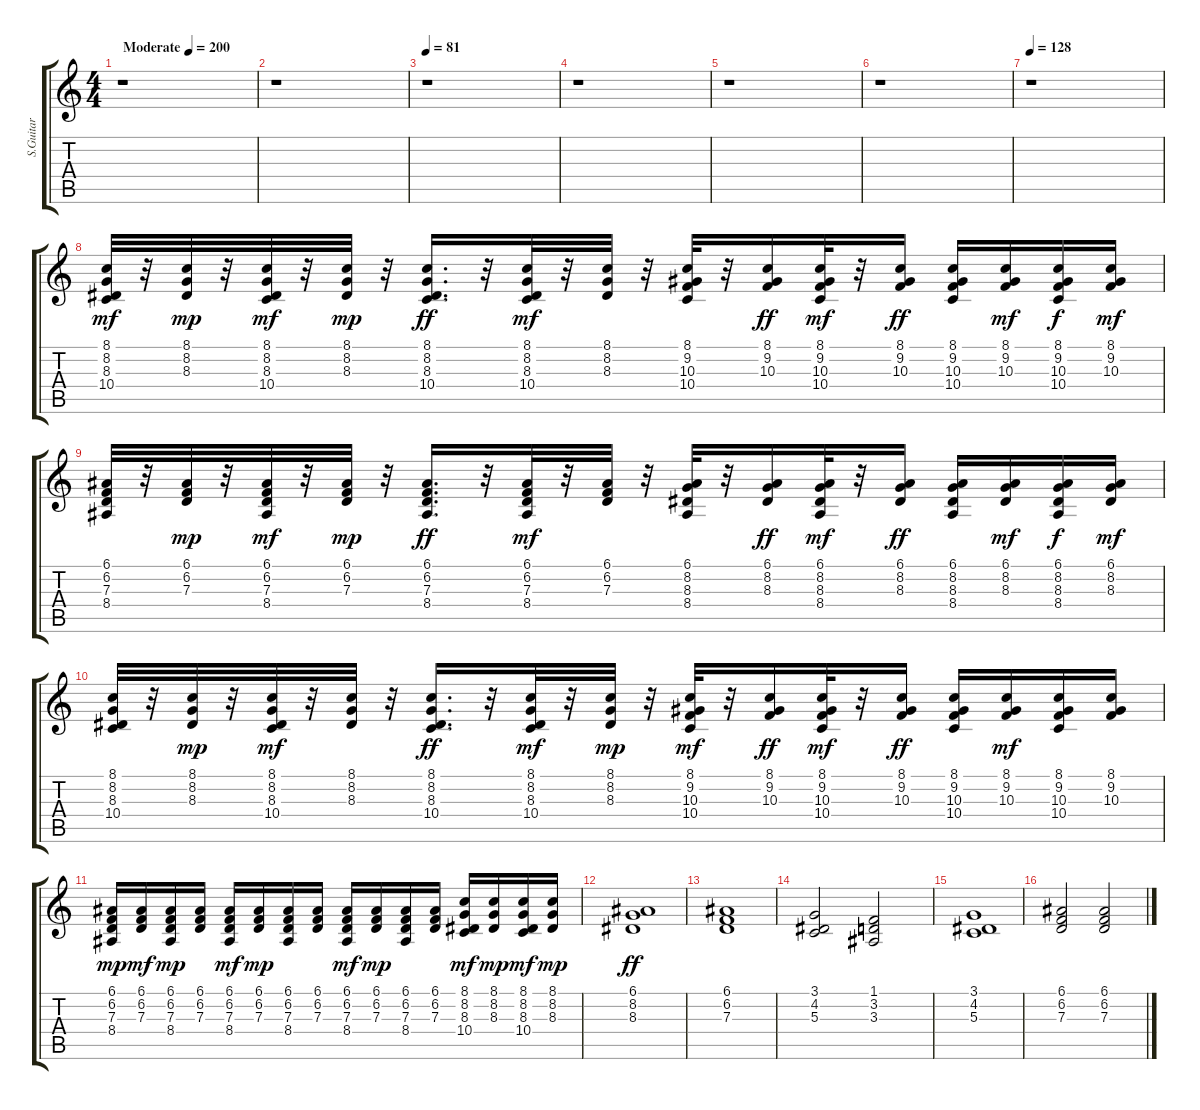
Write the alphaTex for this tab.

\track ("S.Guitar" "S.Guitar") {instrument pad1newage}
\staff {score tabs}
\tuning (E4 B3 G3 D3 A2 E2) {hide}
\ts (4 4)
\tempo (200 "Moderate")
\clef g2
\ks c
r.1{dy mf instrument pad1newage} |
r.1 |
\tempo 81
r.1 |
r.1 |
r.1 |
r.1 |
\tempo 128
r.1 |
(8.1 8.2 8.3 10.4).32{balance 12} r.32 (8.1 8.2 8.3).32{dy mp} r.32 (8.1 8.2 8.3 10.4).32{dy mf} r.32 (8.1 8.2 8.3).32{dy mp} r.32 (8.1 8.2 8.3 10.4).16{d dy ff} r.32 (8.1 8.2 8.3 10.4).32{dy mf} r.32 (8.1 8.2 8.3).32 r.32 (8.1 9.2 10.3 10.4).32 r.32 (8.1 9.2 10.3).16{dy ff} (8.1 9.2 10.3 10.4).32{dy mf} r.32 (8.1 9.2 10.3).16{dy ff} (8.1 9.2 10.3 10.4).16 (8.1 9.2 10.3).16{dy mf} (8.1 9.2 10.3 10.4).16{dy f} (8.1 9.2 10.3).16{dy mf} |
(6.1 6.2 7.3 8.4).32 r.32 (6.1 6.2 7.3).32{dy mp} r.32 (6.1 6.2 7.3 8.4).32{dy mf} r.32 (6.1 6.2 7.3).32{dy mp} r.32 (6.1 6.2 7.3 8.4).16{d dy ff} r.32 (6.1 6.2 7.3 8.4).32{dy mf} r.32 (6.1 6.2 7.3).32 r.32 (6.1 8.2 8.3 8.4).32 r.32 (6.1 8.2 8.3).16{dy ff} (6.1 8.2 8.3 8.4).32{dy mf} r.32 (6.1 8.2 8.3).16{dy ff} (6.1 8.2 8.3 8.4).16 (6.1 8.2 8.3).16{dy mf} (6.1 8.2 8.3 8.4).16{dy f} (6.1 8.2 8.3).16{dy mf} |
(8.1 8.2 8.3 10.4).32 r.32 (8.1 8.2 8.3).32{dy mp} r.32 (8.1 8.2 8.3 10.4).32{dy mf} r.32 (8.1 8.2 8.3).32 r.32 (8.1 8.2 8.3 10.4).16{d dy ff} r.32 (8.1 8.2 8.3 10.4).32{dy mf} r.32 (8.1 8.2 8.3).32{dy mp} r.32 (8.1 9.2 10.3 10.4).32{dy mf} r.32 (8.1 9.2 10.3).16{dy ff} (8.1 9.2 10.3 10.4).32{dy mf} r.32 (8.1 9.2 10.3).16{dy ff} (8.1 9.2 10.3 10.4).16 (8.1 9.2 10.3).16{dy mf} (8.1 9.2 10.3 10.4).16 (8.1 9.2 10.3).16 |
(6.1 6.2 7.3 8.4).16{dy mp} (6.1 6.2 7.3).16{dy mf} (6.1 6.2 7.3 8.4).16{dy mp} (6.1 6.2 7.3).16 (6.1 6.2 7.3 8.4).16{dy mf} (6.1 6.2 7.3).16{dy mp} (6.1 6.2 7.3 8.4).16 (6.1 6.2 7.3).16 (6.1 6.2 7.3 8.4).16{dy mf} (6.1 6.2 7.3).16{dy mp} (6.1 6.2 7.3 8.4).16 (6.1 6.2 7.3).16 (8.1 8.2 8.3 10.4).16{dy mf} (8.1 8.2 8.3).16{dy mp} (8.1 8.2 8.3 10.4).16{dy mf} (8.1 8.2 8.3).16{dy mp} |
(6.1 8.2 8.3).1{dy ff instrument acousticguitarsteel} |
(6.1 6.2 7.3).1 |
(3.1 4.2 5.3).2 (1.1 3.2 3.3).2 |
(3.1 4.2 5.3).1 |
(6.1 6.2 7.3).2 (6.1 6.2 7.3).2
